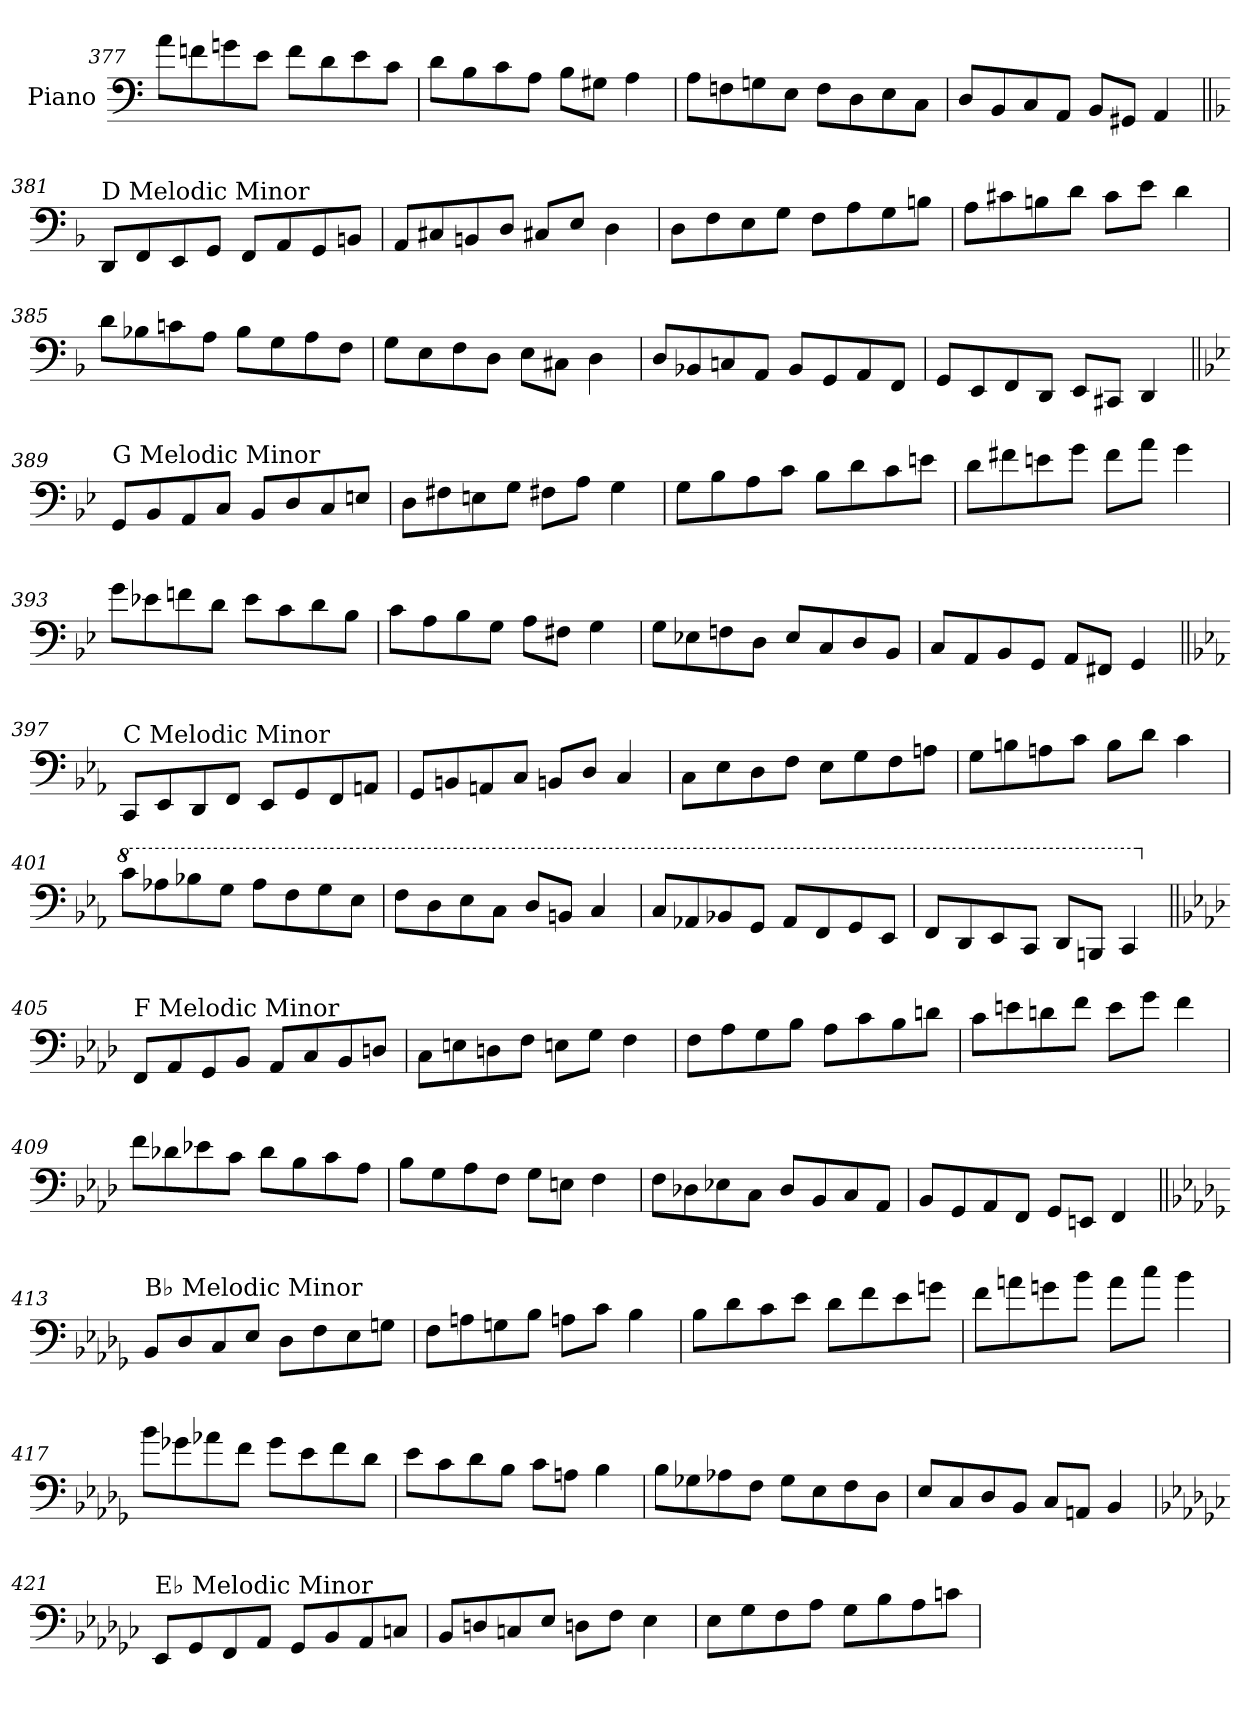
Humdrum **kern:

**kern
*part1
*staff1
*I"Piano
*I'Pno.
!!LO:LB:g=z
*clefF4
*k[]
=377
8a\L
8fn\
8gn\
8e\J
8f\L
8d\
8e\
8c\J
=378
8d\L
8B\
8c\
8A\J
8B\L
8G#X\J
4A\
=379
8A\L
8Fn\
8Gn\
8E\J
8F\L
8D\
8E\
8C\J
=380
8D/L
8BB/
8C/
8AA/J
8BB/L
8GG#X/J
4AA/
!!LO:LB:g=z
=381||
*k[b-]
!LO:TX:a:t=D Melodic Minor
8DD/L
8FF/
8EE/
8GG/J
8FF/L
8AA/
8GG/
8BBn/J
=382
8AA/L
8C#X/
8BBn/
8D/J
8C#X/L
8E/J
4D\
=383
8D\L
8F\
8E\
8G\J
8F\L
8A\
8G\
8Bn\J
=384
8A\L
8c#X\
8Bn\
8d\J
8c#\L
8e\J
4d\
!!LO:LB:g=z
=385
8d\L
8B-X\
8cn\
8A\J
8B-\L
8G\
8A\
8F\J
=386
8G\L
8E\
8F\
8D\J
8E\L
8C#X\J
4D\
=387
8D/L
8BB-X/
8Cn/
8AA/J
8BB-/L
8GG/
8AA/
8FF/J
=388
8GG/L
8EE/
8FF/
8DD/J
8EE/L
8CC#X/J
4DD/
!!LO:LB:g=z
=389||
*k[b-e-]
!LO:TX:a:t=G Melodic Minor
8GG/L
8BB-/
8AA/
8C/J
8BB-/L
8D/
8C/
8En/J
=390
8D\L
8F#X\
8En\
8G\J
8F#X\L
8A\J
4G\
=391
8G\L
8B-\
8A\
8c\J
8B-\L
8d\
8c\
8en\J
=392
8d\L
8f#X\
8en\
8g\J
8f#\L
8a\J
4g\
!!LO:LB:g=z
=393
8g\L
8e-X\
8fn\
8d\J
8e-\L
8c\
8d\
8B-\J
=394
8c\L
8A\
8B-\
8G\J
8A\L
8F#X\J
4G\
=395
8G\L
8E-X\
8Fn\
8D\J
8E-/L
8C/
8D/
8BB-/J
=396
8C/L
8AA/
8BB-/
8GG/J
8AA/L
8FF#X/J
4GG/
!!LO:LB:g=z
=397||
*k[b-e-a-]
!LO:TX:a:t=C Melodic Minor
8CC/L
8EE-/
8DD/
8FF/J
8EE-/L
8GG/
8FF/
8AAn/J
=398
8GG/L
8BBn/
8AAn/
8C/J
8BBn/L
8D/J
4C/
=399
8C\L
8E-\
8D\
8F\J
8E-\L
8G\
8F\
8An\J
=400
8G\L
8Bn\
8An\
8c\J
8B\L
8d\J
4c\
!!LO:LB:g=z
=401
*8va
8cc\L
8a-X\
8b-X\
8g\J
8a-\L
8f\
8g\
8e-\J
=402
8f\L
8d\
8e-\
8c\J
8d/L
8Bn/J
4c/
=403
8c/L
8A-X/
8B-X/
8G/J
8A-/L
8F/
8G/
8E-/J
=404
8F/L
8D/
8E-/
8C/J
8D/L
8BBn/J
4C/
!!LO:PB:g=z
=405||
*k[b-e-a-d-]
*X8va
!LO:TX:a:t=F Melodic Minor
8FF/L
8AA-/
8GG/
8BB-/J
8AA-/L
8C/
8BB-/
8Dn/J
=406
8C\L
8En\
8Dn\
8F\J
8En\L
8G\J
4F\
=407
8F\L
8A-\
8G\
8B-\J
8A-\L
8c\
8B-\
8dn\J
=408
8c\L
8en\
8dn\
8f\J
8e\L
8g\J
4f\
!!LO:LB:g=z
=409
8f\L
8d-X\
8e-X\
8c\J
8d-\L
8B-\
8c\
8A-\J
=410
8B-\L
8G\
8A-\
8F\J
8G\L
8En\J
4F\
=411
8F\L
8D-X\
8E-X\
8C\J
8D-/L
8BB-/
8C/
8AA-/J
=412
8BB-/L
8GG/
8AA-/
8FF/J
8GG/L
8EEn/J
4FF/
!!LO:LB:g=z
=413||
*k[b-e-a-d-g-]
!LO:TX:a:t=B♭ Melodic Minor
8BB-/L
8D-/
8C/
8E-/J
8D-\L
8F\
8E-\
8Gn\J
=414
8F\L
8An\
8Gn\
8B-\J
8An\L
8c\J
4B-\
=415
8B-\L
8d-\
8c\
8e-\J
8d-\L
8f\
8e-\
8gn\J
=416
8f\L
8an\
8gn\
8b-\J
8a\L
8cc\J
4b-\
!!LO:LB:g=z
=417
8b-\L
8g-X\
8a-X\
8f\J
8g-\L
8e-\
8f\
8d-\J
=418
8e-\L
8c\
8d-\
8B-\J
8c\L
8An\J
4B-\
=419
8B-\L
8G-X\
8A-X\
8F\J
8G-\L
8E-\
8F\
8D-\J
=420
8E-/L
8C/
8D-/
8BB-/J
8C/L
8AAn/J
4BB-/
!!LO:LB:g=z
=421
*k[b-e-a-d-g-c-]
!LO:TX:a:t=E♭ Melodic Minor
8EE-/L
8GG-/
8FF/
8AA-/J
8GG-/L
8BB-/
8AA-/
8Cn/J
=422
8BB-/L
8Dn/
8Cn/
8E-/J
8Dn\L
8F\J
4E-\
=423
8E-\L
8G-\
8F\
8A-\J
8G-\L
8B-\
8A-\
8cn\J
=
*-
